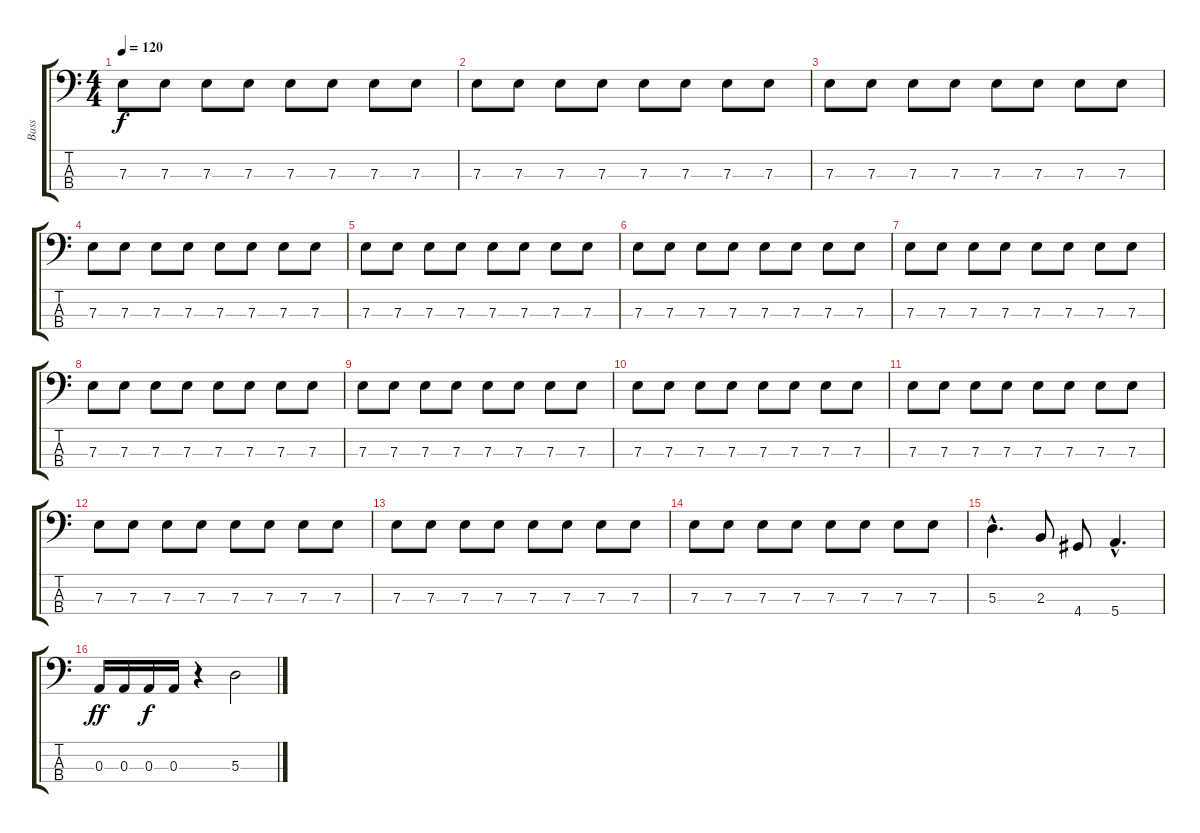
\track ("Bass" "Bass") {instrument electricbassfinger}
\staff {score tabs}
\tuning (G2 D2 A1 E1) {hide}
\ts (4 4)
\tempo 120
\clef f4
\ks c
7.3.8{dy f} 7.3.8 7.3.8 7.3.8 7.3.8 7.3.8 7.3.8 7.3.8 |
7.3.8 7.3.8 7.3.8 7.3.8 7.3.8 7.3.8 7.3.8 7.3.8 |
7.3.8 7.3.8 7.3.8 7.3.8 7.3.8 7.3.8 7.3.8 7.3.8 |
7.3.8 7.3.8 7.3.8 7.3.8 7.3.8 7.3.8 7.3.8 7.3.8 |
7.3.8 7.3.8 7.3.8 7.3.8 7.3.8 7.3.8 7.3.8 7.3.8 |
7.3.8 7.3.8 7.3.8 7.3.8 7.3.8 7.3.8 7.3.8 7.3.8 |
7.3.8 7.3.8 7.3.8 7.3.8 7.3.8 7.3.8 7.3.8 7.3.8 |
7.3.8 7.3.8 7.3.8 7.3.8 7.3.8 7.3.8 7.3.8 7.3.8 |
7.3.8 7.3.8 7.3.8 7.3.8 7.3.8 7.3.8 7.3.8 7.3.8 |
7.3.8 7.3.8 7.3.8 7.3.8 7.3.8 7.3.8 7.3.8 7.3.8 |
7.3.8 7.3.8 7.3.8 7.3.8 7.3.8 7.3.8 7.3.8 7.3.8 |
7.3.8 7.3.8 7.3.8 7.3.8 7.3.8 7.3.8 7.3.8 7.3.8 |
7.3.8 7.3.8 7.3.8 7.3.8 7.3.8 7.3.8 7.3.8 7.3.8 |
7.3.8 7.3.8 7.3.8 7.3.8 7.3.8 7.3.8 7.3.8 7.3.8 |
5.3{hac}.4{d} 2.3.8 4.4.8 5.4{hac}.4{d} |
0.3.16{dy ff} 0.3.16 0.3.16{dy f} 0.3.16 r.4 5.3.2
